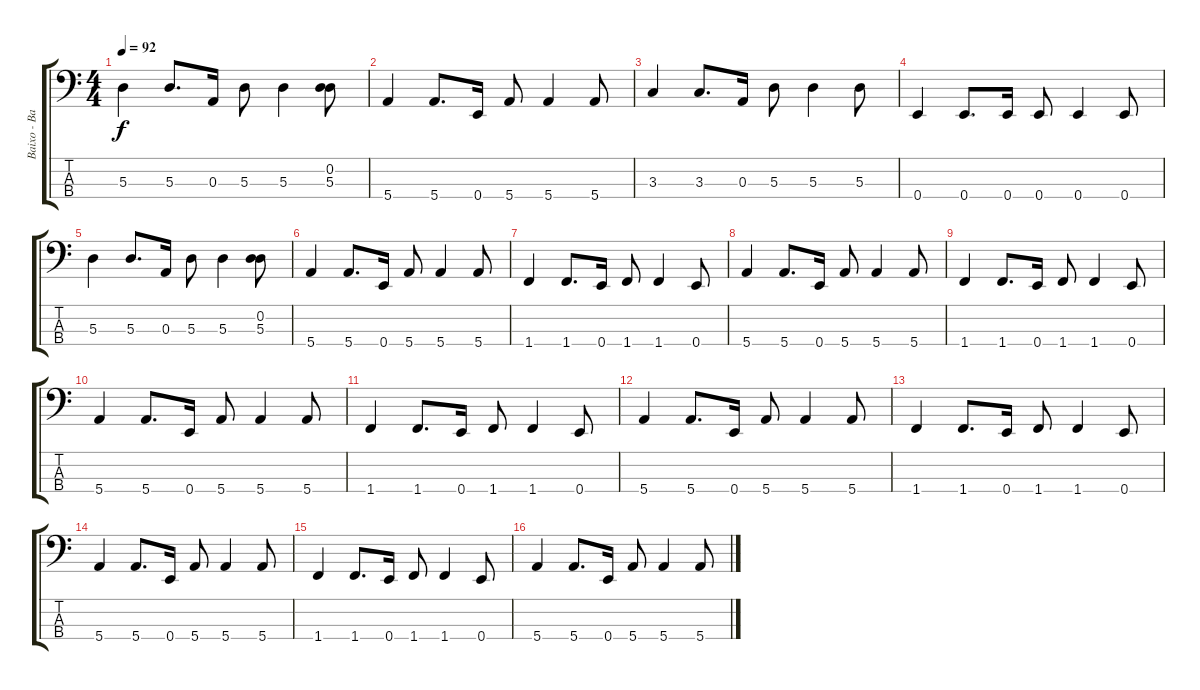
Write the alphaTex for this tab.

\track ("Baixo - Bass" "Baixo - Ba") {instrument electricbassfinger}
\staff {score tabs}
\tuning (G2 D2 A1 E1) {hide}
\ts (4 4)
\tempo 92
\clef f4
\ks c
5.3.4{dy f} 5.3.8{d} 0.3.16 5.3.8 5.3.4 (0.2 5.3).8 |
5.4.4 5.4.8{d} 0.4.16 5.4.8 5.4.4 5.4.8 |
3.3.4 3.3.8{d} 0.3.16 5.3.8 5.3.4 5.3.8 |
0.4.4 0.4.8{d} 0.4.16 0.4.8 0.4.4 0.4.8 |
5.3.4 5.3.8{d} 0.3.16 5.3.8 5.3.4 (0.2 5.3).8 |
5.4.4 5.4.8{d} 0.4.16 5.4.8 5.4.4 5.4.8 |
1.4.4 1.4.8{d} 0.4.16 1.4.8 1.4.4 0.4.8 |
5.4.4 5.4.8{d} 0.4.16 5.4.8 5.4.4 5.4.8 |
1.4.4 1.4.8{d} 0.4.16 1.4.8 1.4.4 0.4.8 |
5.4.4 5.4.8{d} 0.4.16 5.4.8 5.4.4 5.4.8 |
1.4.4 1.4.8{d} 0.4.16 1.4.8 1.4.4 0.4.8 |
5.4.4 5.4.8{d} 0.4.16 5.4.8 5.4.4 5.4.8 |
1.4.4 1.4.8{d} 0.4.16 1.4.8 1.4.4 0.4.8 |
5.4.4 5.4.8{d} 0.4.16 5.4.8 5.4.4 5.4.8 |
1.4.4 1.4.8{d} 0.4.16 1.4.8 1.4.4 0.4.8 |
5.4.4 5.4.8{d} 0.4.16 5.4.8 5.4.4 5.4.8
